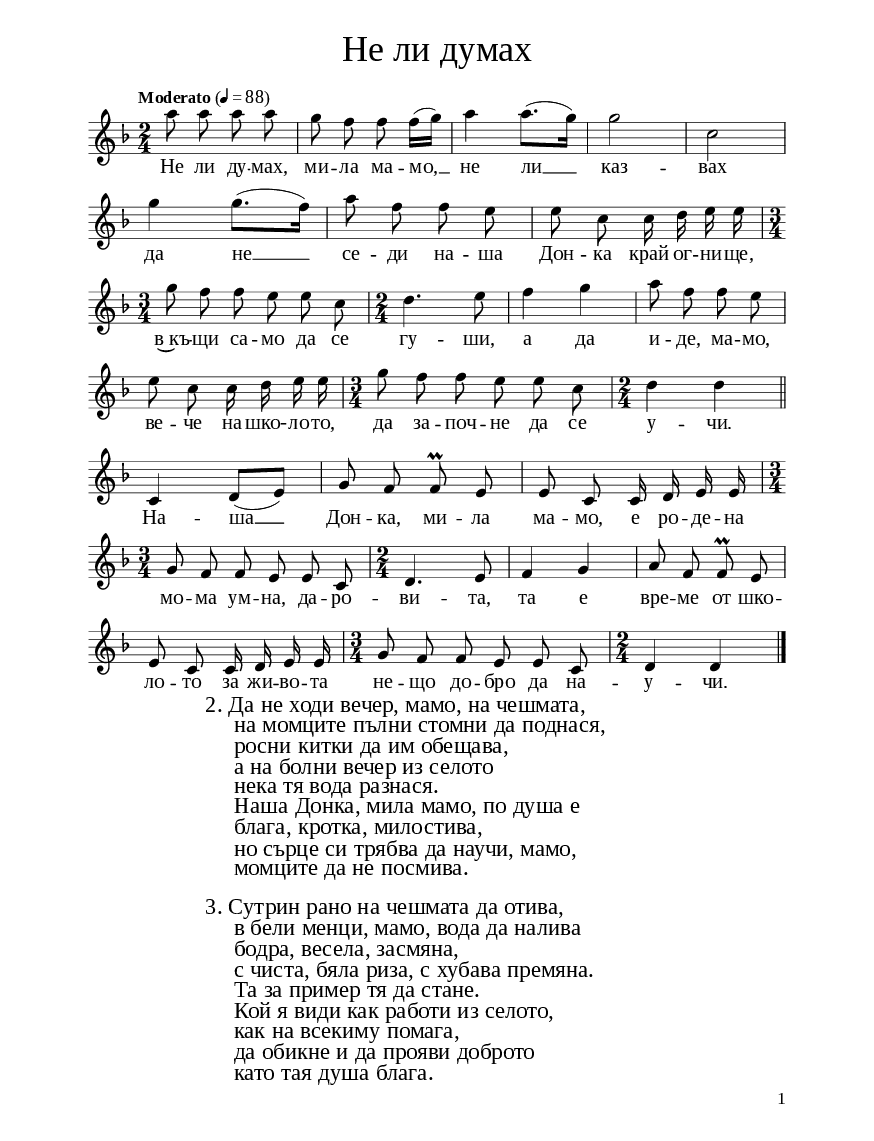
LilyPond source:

\version "2.24.3"

% include paper part and global functions
\include "include/globals.ily"

\bookpart {
  \label #'ref154
  \tocItem \markup "Не ли думах"
   \paper {
    print-all-headers = ##t
    print-page-number = ##t
    print-first-page-number = ##t

    % put page numbers on the bottom
    oddHeaderMarkup = \markup ""
    evenHeaderMarkup = \markup ""
    oddFooterMarkup = \markup
    \fill-line {
      ""
      \if \should-print-page-number \fromproperty #'page:page-number-string
    }
    evenFooterMarkup = \markup
    \fill-line {
      \if \should-print-page-number \fromproperty #'page:page-number-string
      ""
    }

    left-margin = 1.5\cm
    right-margin = 1.5\cm
    top-margin = 1.6\cm
    bottom-margin = 1.2\cm
    ragged-bottom = ##t % do not spread the staves to fill the whole vertical space

    % change distance between staves
    system-system-spacing =
    #'((basic-distance . 13)
       (minimum-distance . 6)
       (padding . 1)
       (stretchability . 12))
  }
  \score {
    \include "include/score-layout.ily"

    \new Voice \absolute {
      \clef treble
      \key d \minor
      \time 2/4
      \tempoFunc "Moderato" 4 "88"
      \autoBeamOff

      a''8 a''8 a''8 a''8 | % 2
      g''8 f''8 f''8 f''16 [ ( g''16 ) ] | % 3
      a''4 a''8. [( g''16 )] | % 4
      g''2 | % 5
      c''2 \break | % 6
      g''4 g''8. [( f''16 )] | % 7
      a''8 f''8 f''8 e''8 | % 8
      e''8 c''8 c''16 d''16 e''16 e''16 \break | % 9
      \time 3/4  g''8 f''8 f''8 e''8 e''8 c''8 |
      \time 2/4  d''4. e''8 | % 11
      f''4 g''4 | % 12
      a''8 f''8 f''8 e''8 \break | % 13
      e''8 c''8 c''16 d''16 e''16 e''16 | % 14
      \time 3/4  g''8 f''8 f''8 e''8 e''8 c''8 | % 15
      \time 2/4  d''4 d''4 \bar "||"
      \break | % 16
      c'4 d'8 [( e'8 )] | % 17
      g'8 f'8 f'8\prall e'8 | % 18
      e'8 c'8 c'16 d'16 e'16 e'16 \break | % 19
      \time 3/4  g'8 f'8 f'8 e'8 e'8 c'8 |
      \time 2/4  d'4. e'8 | % 21
      f'4 g'4 | % 22
      a'8 f'8 f'8\prall e'8 \break | % 23
      e'8 c'8 c'16 d'16 e'16 e'16 | % 24
      \time 3/4  g'8 f'8 f'8 e'8 e'8 c'8 | % 25
      \time 2/4  d'4 d'4 \bar "|."
    }

    \addlyrics {
      Не ли ду
      -- мах, ми -- ла ма -- мо, __ не ли __ каз -- вах да
      не __ се -- ди на -- ша Дон -- ка край ог -- ни --
      ще, в~къ -- щи са -- мо да се гу -- ши, а да
      и -- де, ма -- мо, ве -- че на "шко-" -- ло -- то,
      да за -- поч -- не да се у -- чи. На -- ша __ Дон
      -- ка, ми -- ла ма -- мо, е ро -- де -- на мо --
      ма ум -- на, да -- ро -- ви -- та, та е вре --
      ме от шко -- ло -- то за жи -- во -- та не --
      що до -- бро да на -- у -- чи.
    }

    \header {
      title = \titleFunc #'ref_desc_18 "Не ли думах" "Ne li dumah"
    }

    \midi{}

  } % score

 \markup \abs-fontsize #11 {
   \hspace #12
    \override #'(baseline-skip . 2.5)
      
      \column {

        \line {   "   " 2. Да не ходи вечер, мамо, на чешмата,}

        \line {   "        " на момците пълни стомни да поднася,}

        \line {   "        " росни китки да им обещава,}

        \line {   "        " а на болни вечер из селото} 

        \line {   "        " нека тя вода разнася.}

        \line {   "        " Наша Донка, мила мамо, по душа е}

        \line {   "        " блага, кротка, милостива,}

        \line {   "        " но сърце си трябва да научи, мамо,}

        \line {   "        " момците да не посмива.}
          \line {   "   "}

          \line {   "   " 3. Сутрин рано на чешмата да отива,}

        \line {   "        " в бели менци, мамо, вода да налива}

        \line {   "        " бодра, весела, засмяна,}

        \line {   "        " с чиста, бяла риза, с хубава премяна.}

        \line {   "        " Та за пример тя да стане.}

        \line {   "        " Кой я види как работи из селото,}

        \line {   "        " как на всекиму помага,}

        \line {   "        " да обикне и да прояви доброто}

        \line {   "        " като тая душа блага.}
      }
    } % markup


} % bookpart
